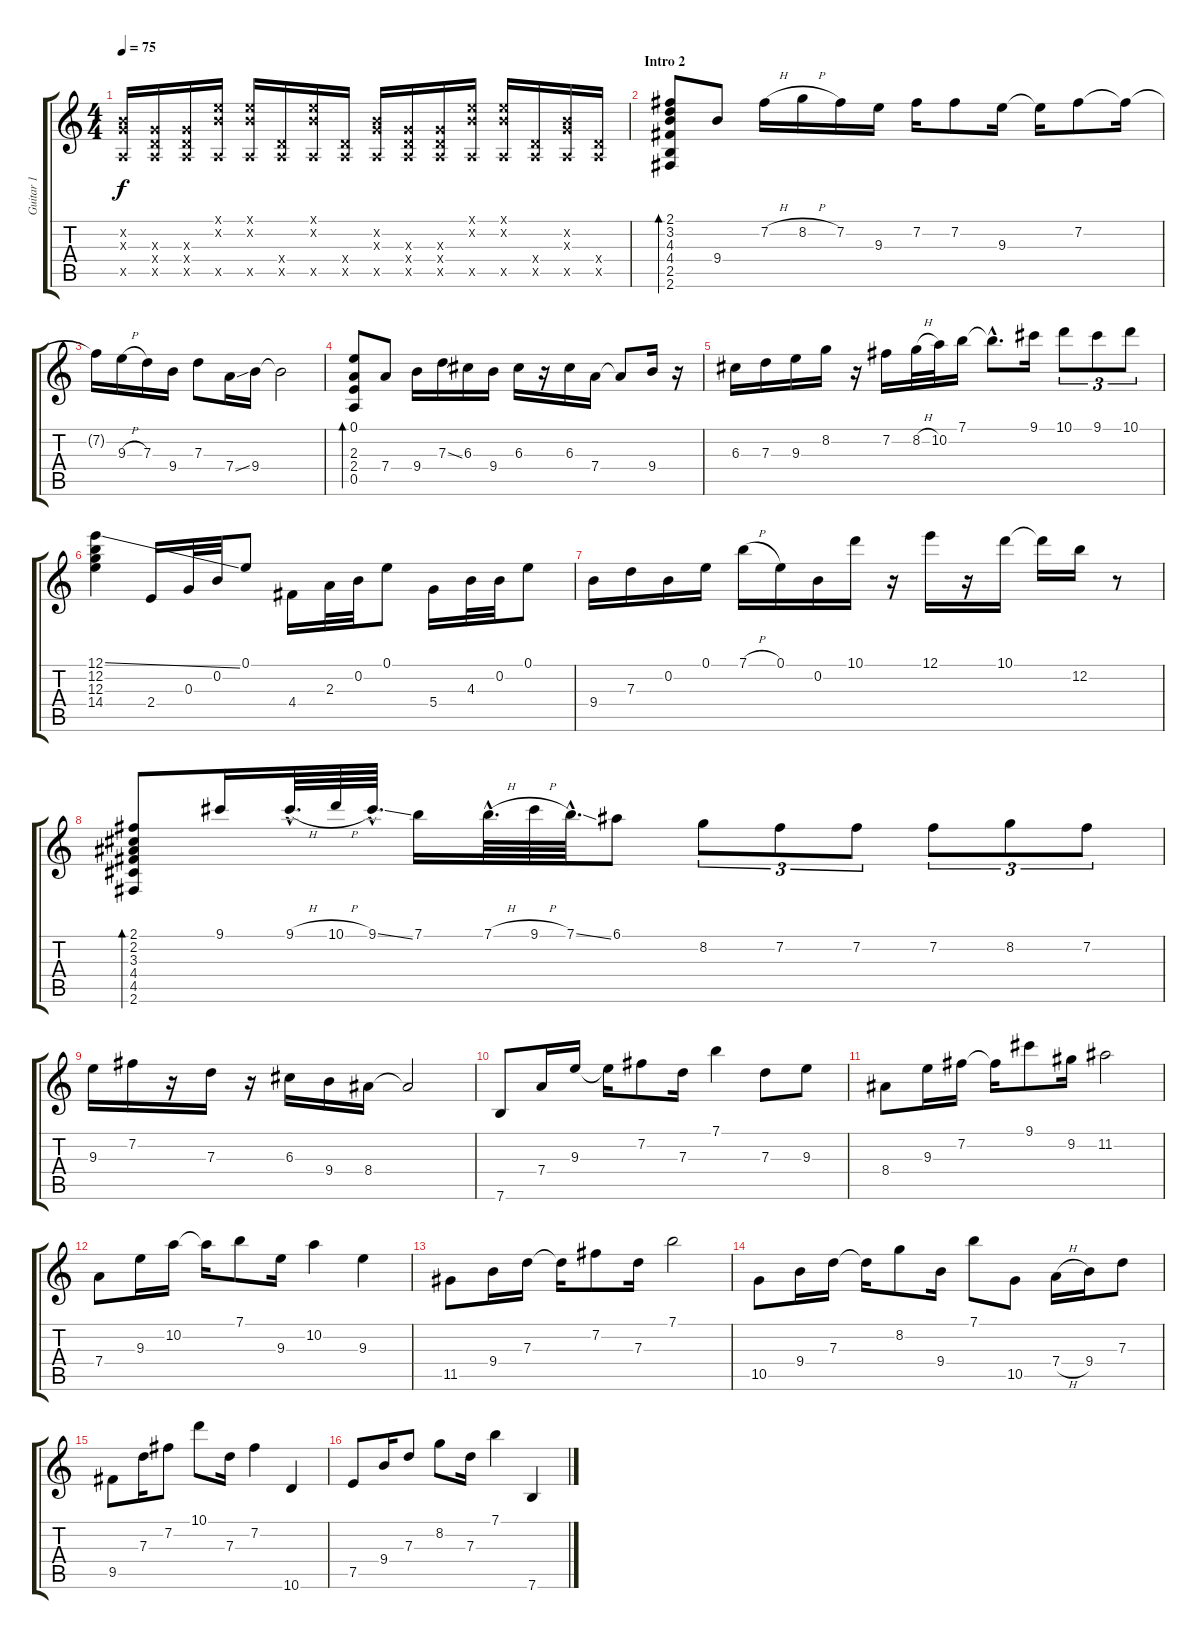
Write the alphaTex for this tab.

\track ("Guitar 1" "Guitar 1") {instrument acousticguitarnylon}
\staff {score tabs}
\tuning (E4 B3 G3 D3 A2 E2) {hide}
\ts (4 4)
\tempo 75
\clef g2
\ks c
(0.2{x} 0.3{x} 0.5{x}).16{dy f} (0.3{x} 0.4{x} 0.5{x}).16 (0.3{x} 0.4{x} 0.5{x}).16 (0.1{x} 0.2{x} 0.5{x}).16 (0.1{x} 0.2{x} 0.5{x}).16 (0.4{x} 0.5{x}).16 (0.1{x} 0.2{x} 0.5{x}).16 (0.4{x} 0.5{x}).16 (0.2{x} 0.3{x} 0.5{x}).16 (0.3{x} 0.4{x} 0.5{x}).16 (0.3{x} 0.4{x} 0.5{x}).16 (0.1{x} 0.2{x} 0.5{x}).16 (0.1{x} 0.2{x} 0.5{x}).16 (0.4{x} 0.5{x}).16 (0.2{x} 0.3{x} 0.5{x}).16 (0.4{x} 0.5{x}).16 |
\section ("" "Intro 2")
(2.1 3.2 4.3 4.4 2.5 2.6).8{bd 60} 9.4.8 7.2{h}.16 8.2{h}.16 7.2.16 9.3.16 7.2.16 7.2.8 9.3.16 9.3{t}.16 7.2.8 7.2{t}.16 |
7.2{t}.16 9.3{h}.16 7.3.16 9.4.16 7.3.8 7.4{ss}.16 9.4.16 9.4{t}.2 |
(0.1 2.3 2.4 0.5).8{bd 60} 7.4.8 9.4.16 7.3{ss}.16 6.3.16 9.4.16 6.3.16 r.16 6.3.16 7.4.16 7.4{t}.8 9.4.16 r.16 |
6.3.16 7.3.16 9.3.16 8.2.16 r.16 7.2.16 8.2{h}.32 10.2.32 7.1.16 7.1{hac t}.8{d} 9.1.16 10.1.8{tu (3 2)} 9.1.8{tu (3 2)} 10.1.8{tu (3 2)} |
(12.1{ss} 12.2 12.3 14.4).4 2.4.16 0.3.32 0.2.32 0.1.8 4.4.16 2.3.32 0.2.32 0.1.8 5.4.16 4.3.32 0.2.32 0.1.8 |
9.4.16 7.3.16 0.2.16 0.1.16 7.1{h}.16 0.1.16 0.2.16 10.1.16 r.16 12.1.16 r.16 10.1.16 10.1{t}.16 12.2.16 r.8 |
(2.1 2.2 3.3 4.4 4.5 2.6).8{bd 60} 9.1.16 9.1{h hac}.64{d} 10.1{h}.64 9.1{ss hac}.64{d} 7.1.16 7.1{h hac}.64{d} 9.1{h}.64 7.1{ss hac}.64{d} 6.1.8 8.2.8{tu (3 2)} 7.2.8{tu (3 2)} 7.2.8{tu (3 2)} 7.2.8{tu (3 2)} 8.2.8{tu (3 2)} 7.2.8{tu (3 2)} |
9.3.16 7.2.16 r.16 7.3.16 r.16 6.3.16 9.4.16 8.4.16 8.4{t}.2 |
7.6.8 7.4.16 9.3.16 9.3{t}.16 7.2.8 7.3.16 7.1.4 7.3.8 9.3.8 |
8.4.8 9.3.16 7.2.16 7.2{t}.16 9.1.8 9.2.16 11.2.2 |
7.4.8 9.3.16 10.2.16 10.2{t}.16 7.1.8 9.3.16 10.2.4 9.3.4 |
11.5.8 9.4.16 7.3.16 7.3{t}.16 7.2.8 7.3.16 7.1.2 |
10.5.8 9.4.16 7.3.16 7.3{t}.16 8.2.8 9.4.16 7.1.8 10.5.8 7.4{h}.16 9.4.16 7.3.8 |
9.5.8 7.3.16 7.2.8 10.1.8 7.3.16 7.2.4 10.6.4 |
7.5.8 9.4.16 7.3.8 8.2.8 7.3.16 7.1.4 7.6.4
